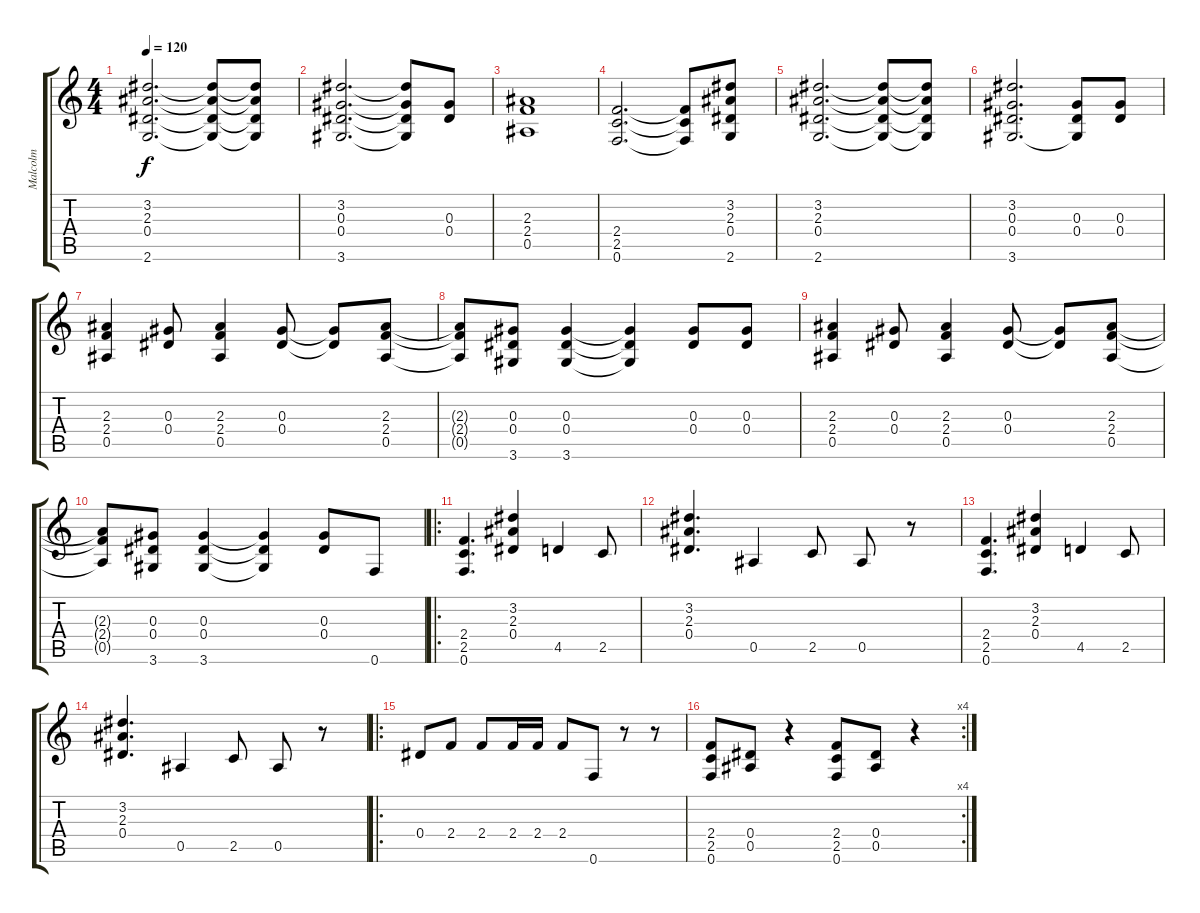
\track ("Malcolm" "Malcolm") {instrument overdrivenguitar}
\staff {score tabs}
\tuning (F4 C4 Ab3 Eb3 Bb2 F2) {hide}
\ts (4 4)
\tempo 120
\clef g2
\ks c
(3.2 2.3 0.4 2.6).2{d dy f} (3.2{t} 2.3{t} 0.4{t} 2.6{t}).8 (3.2{t} 2.3{t} 0.4{t} 2.6{t}).8 |
(3.2 0.3 0.4 3.6).2{d} (3.2{t} 0.3{t} 0.4{t} 3.6{t}).8 (0.3 0.4).8 |
(2.3 2.4 0.5).1 |
(2.4 2.5 0.6).2{d} (2.4{t} 2.5{t} 0.6{t}).8 (3.2 2.3 0.4 2.6).8 |
(3.2 2.3 0.4 2.6).2{d} (3.2{t} 2.3{t} 0.4{t} 2.6{t}).8 (3.2{t} 2.3{t} 0.4{t} 2.6{t}).8 |
(3.2 0.3 0.4 3.6).2{d} (0.3 0.4 3.6{t}).8 (0.3 0.4).8 |
(2.3 2.4 0.5).4 (0.3 0.4).8 (2.3 2.4 0.5).4 (0.3 0.4).8 (0.3{t} 0.4{t}).8 (2.3 2.4 0.5).8 |
(2.3{t} 2.4{t} 0.5{t}).8 (0.3 0.4 3.6).8 (0.3 0.4 3.6).4 (0.3{t} 0.4{t} 3.6{t}).4 (0.3 0.4).8 (0.3 0.4).8 |
(2.3 2.4 0.5).4 (0.3 0.4).8 (2.3 2.4 0.5).4 (0.3 0.4).8 (0.3{t} 0.4{t}).8 (2.3 2.4 0.5).8 |
(2.3{t} 2.4{t} 0.5{t}).8 (0.3 0.4 3.6).8 (0.3 0.4 3.6).4 (0.3{t} 0.4{t} 3.6{t}).4 (0.3 0.4).8 0.6.8 |
\ro
(2.4 2.5 0.6).4{d} (3.2 2.3 0.4).4 4.5.4 2.5.8 |
(3.2 2.3 0.4).4{d} 0.5.4 2.5.8 0.5.8 r.8 |
(2.4 2.5 0.6).4{d} (3.2 2.3 0.4).4 4.5.4 2.5.8 |
(3.2 2.3 0.4).4{d} 0.5.4 2.5.8 0.5.8 r.8 |
\ro
0.4.8 2.4.8 2.4.8 2.4.16 2.4.16 2.4.8 0.6.8 r.8 r.8 |
\rc 4
(2.4 2.5 0.6).8 (0.4 0.5).8 r.4 (2.4 2.5 0.6).8 (0.4 0.5).8 r.4
